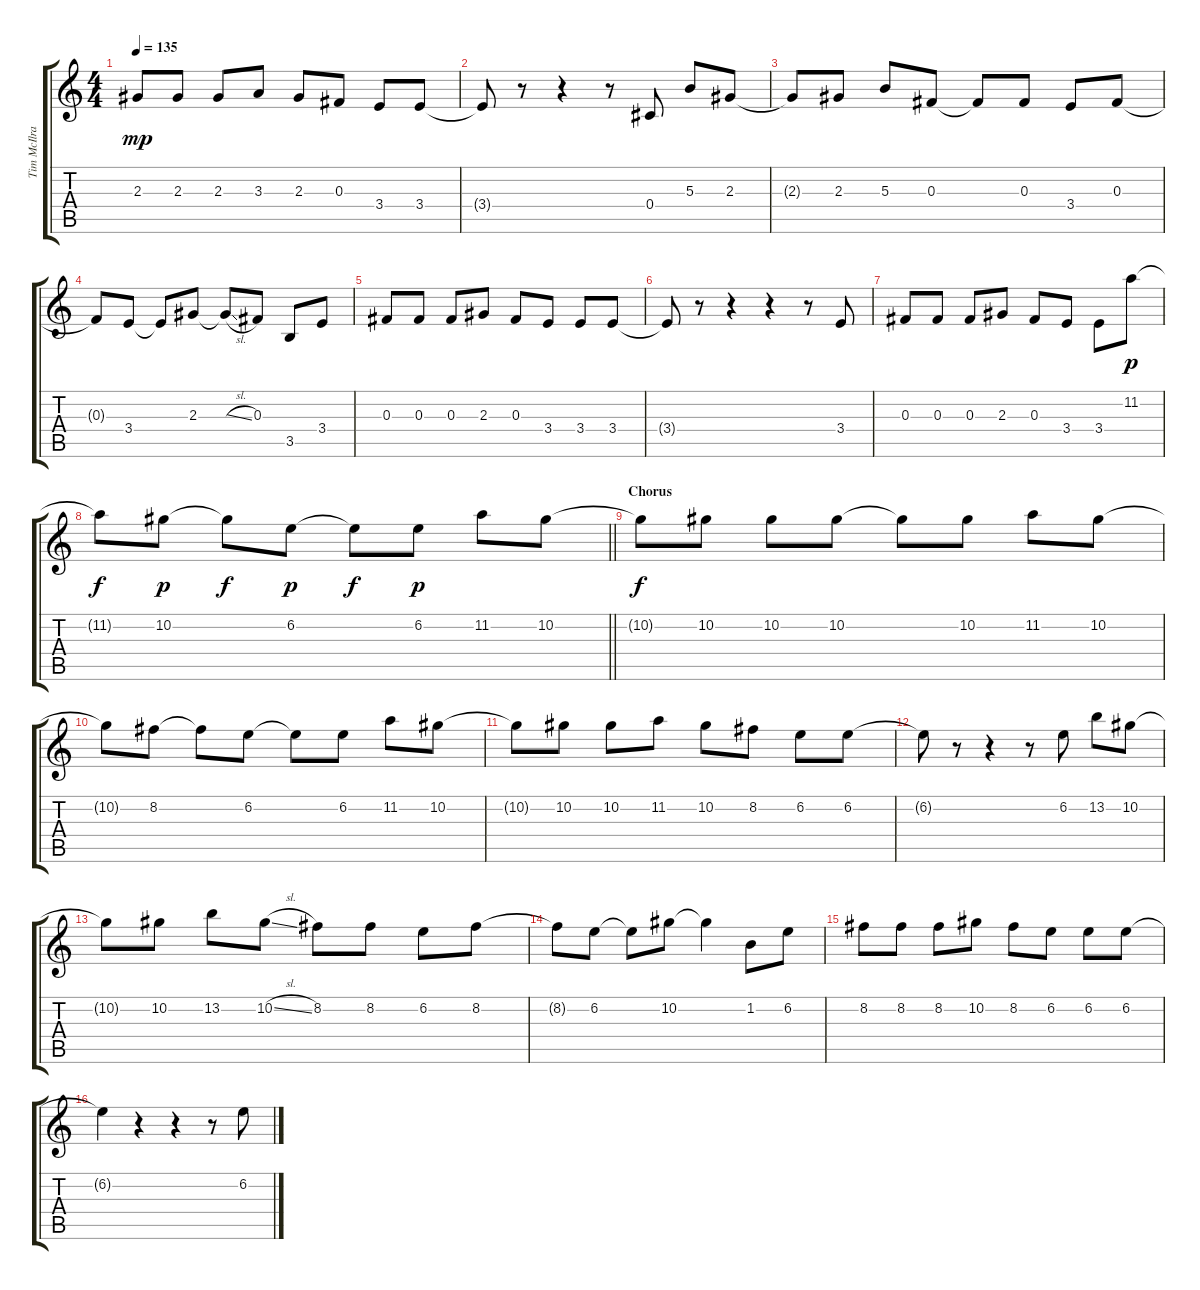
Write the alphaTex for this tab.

\track ("Tim McIlrath - Vocals" "Tim McIlra") {instrument distortionguitar}
\staff {score tabs}
\tuning (Eb4 Bb3 Gb3 Db3 Ab2 Eb2) {hide}
\ts (4 4)
\tempo 135
\clef g2
\ks c
2.3{t}.8{dy mp} 2.3.8 2.3.8 3.3.8 2.3.8 0.3.8 3.4.8 3.4.8 |
3.4{t}.8 r.8 r.4 r.8 0.4.8 5.3.8 2.3.8 |
2.3{t}.8 2.3.8 5.3.8 0.3.8 0.3{t}.8 0.3.8 3.4.8 0.3.8 |
0.3{t}.8 3.4.8 3.4{t}.8 2.3.8 2.3{sl t}.8 0.3.8 3.5.8 3.4.8 |
0.3.8 0.3.8 0.3.8 2.3.8 0.3.8 3.4.8 3.4.8 3.4.8 |
3.4{t}.8 r.8 r.4 r.4 r.8 3.4.8 |
0.3.8 0.3.8 0.3.8 2.3.8 0.3.8 3.4.8 3.4.8 11.2.8{dy p} |
\barLineRight lightlight
11.2{t}.8{dy f} 10.2.8{dy p} 10.2{t}.8{dy f} 6.2.8{dy p} 6.2{t}.8{dy f} 6.2.8{dy p} 11.2.8 10.2.8 |
\section ("" "Chorus")
10.2{t}.8{dy f} 10.2.8 10.2.8 10.2.8 10.2{t}.8 10.2.8 11.2.8 10.2.8 |
10.2{t}.8 8.2.8 8.2{t}.8 6.2.8 6.2{t}.8 6.2.8 11.2.8 10.2.8 |
10.2{t}.8 10.2.8 10.2.8 11.2.8 10.2.8 8.2.8 6.2.8 6.2.8 |
6.2{t}.8 r.8 r.4 r.8 6.2.8 13.2.8 10.2.8 |
10.2{t}.8 10.2.8 13.2.8 10.2{sl}.8 8.2.8 8.2.8 6.2.8 8.2.8 |
8.2{t}.8 6.2.8 6.2{t}.8 10.2.8 10.2{t}.4 1.2.8 6.2.8 |
8.2.8 8.2.8 8.2.8 10.2.8 8.2.8 6.2.8 6.2.8 6.2.8 |
6.2{t}.4 r.4 r.4 r.8 6.2.8
